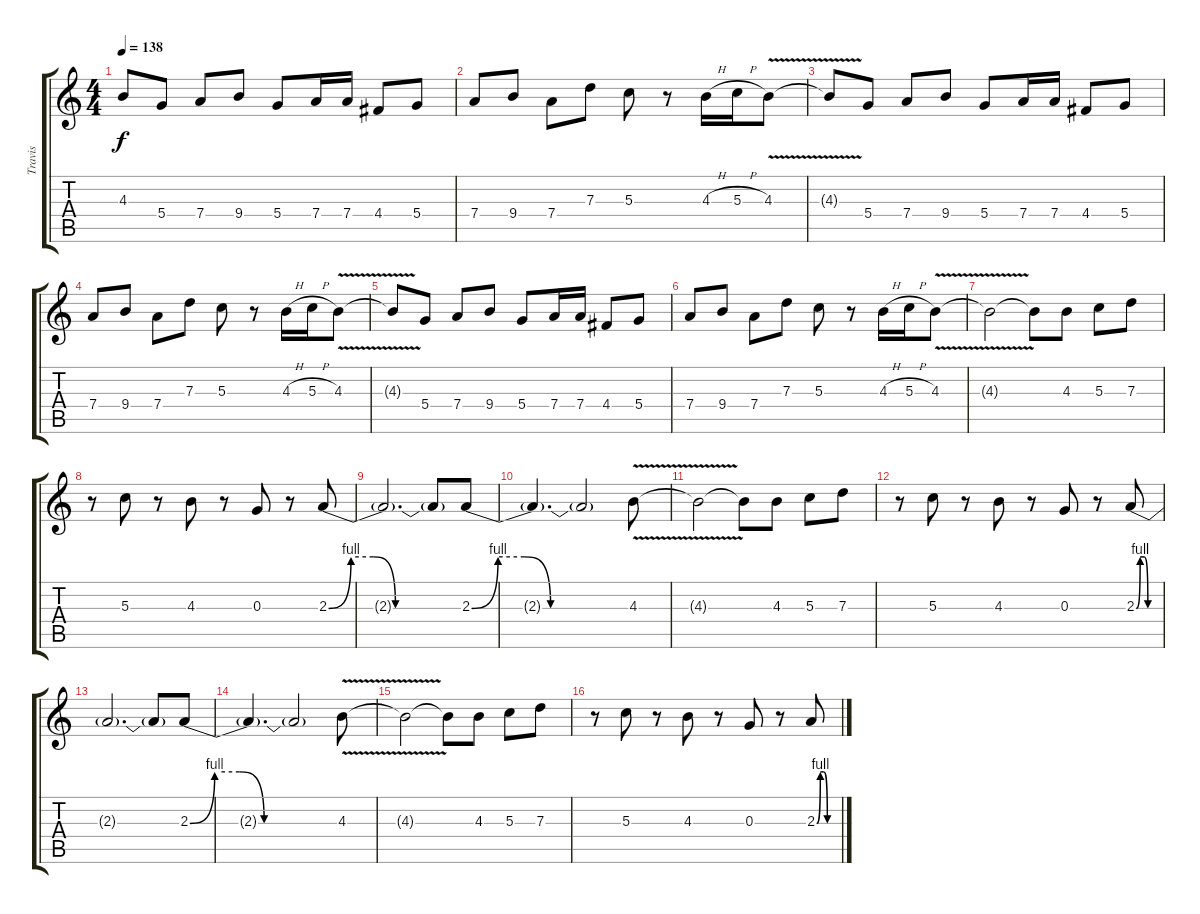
\track ("Travis" "Travis") {instrument distortionguitar}
\staff {score tabs}
\tuning (E4 B3 G3 D3 A2 E2) {hide}
\ts (4 4)
\tempo 138
\clef g2
\ks c
4.3{t}.8{dy f} 5.4.8 7.4.8 9.4.8 5.4.8 7.4.16 7.4.16 4.4.8 5.4.8 |
7.4.8 9.4.8 7.4.8 7.3.8 5.3.8 r.8 4.3{h}.16 5.3{h}.16 4.3{v}.8 |
4.3{t}.8 5.4.8 7.4.8 9.4.8 5.4.8 7.4.16 7.4.16 4.4.8 5.4.8 |
7.4.8 9.4.8 7.4.8 7.3.8 5.3.8 r.8 4.3{h}.16 5.3{h}.16 4.3{v}.8 |
4.3{t}.8 5.4.8 7.4.8 9.4.8 5.4.8 7.4.16 7.4.16 4.4.8 5.4.8 |
7.4.8 9.4.8 7.4.8 7.3.8 5.3.8 r.8 4.3{h}.16 5.3{h}.16 4.3{v}.8 |
4.3{t}.2 4.3{t}.8 4.3.8 5.3.8 7.3.8 |
r.8 5.3.8 r.8 4.3.8 r.8 0.3.8 r.8 2.3{be (custom 0 0 10 4 20 4 30 0 60 0)}.8 |
2.3{t}.2{d} 2.3{t}.8 2.3{be (custom 0 0 10 4 20 4 30 0 60 0)}.8 |
2.3{t}.4{d} 2.3{t}.2 4.3{v}.8 |
4.3{t}.2 4.3{t}.8 4.3.8 5.3.8 7.3.8 |
r.8 5.3.8 r.8 4.3.8 r.8 0.3.8 r.8 2.3{be (custom 0 0 10 4 20 4 30 0 60 0)}.8 |
2.3{t}.2{d} 2.3{t}.8 2.3{be (custom 0 0 10 4 20 4 30 0 60 0)}.8 |
2.3{t}.4{d} 2.3{t}.2 4.3{v}.8 |
4.3{t}.2 4.3{t}.8 4.3.8 5.3.8 7.3.8 |
r.8 5.3.8 r.8 4.3.8 r.8 0.3.8 r.8 2.3{be (custom 0 0 10 4 20 4 30 0 60 0)}.8
